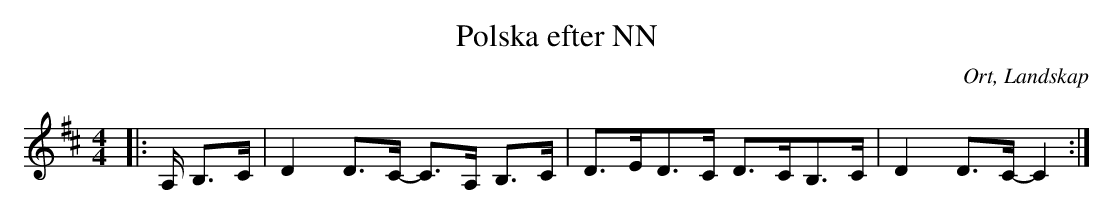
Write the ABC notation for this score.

X:1
T:Polska efter NN
O:Ort, Landskap
M:4/4
L:1/8
K:D
|: A,/ B,>C | D2 D>C - C>A, B,>C | D>ED>C D>CB,>C | D2 D>C - C2 :|
